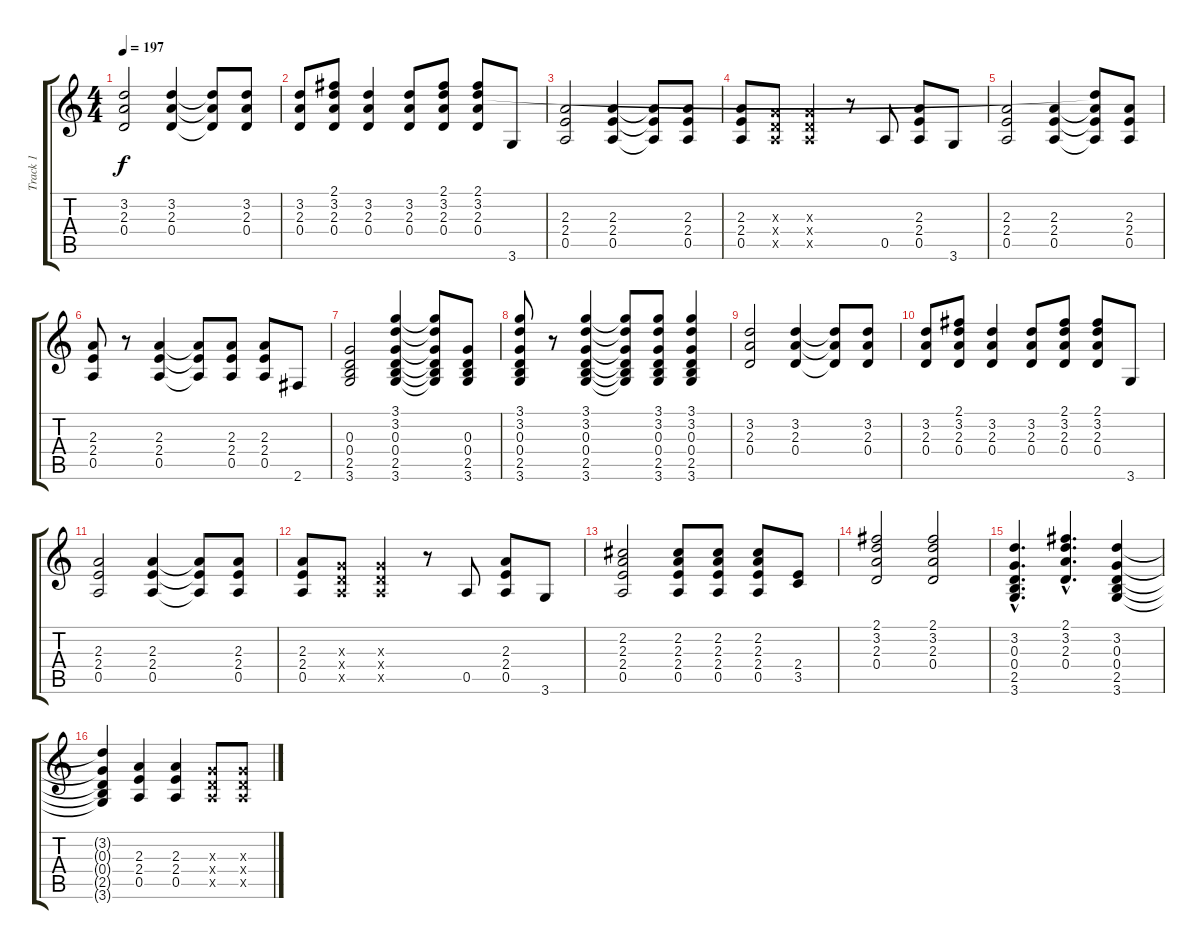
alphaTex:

\track ("Track 1" "Track 1") {instrument distortionguitar}
\staff {score tabs}
\tuning (E4 B3 G3 D3 A2 E2) {hide}
\ts (4 4)
\tempo 197
\clef g2
\ks c
(3.2 2.3 0.4).2{dy f} (3.2 2.3 0.4).4 (3.2{t} 2.3{t} 0.4{t}).8 (3.2 2.3 0.4).8 |
(3.2 2.3 0.4).8 (2.1 3.2 2.3 0.4).8 (3.2 2.3 0.4).4 (3.2 2.3 0.4).8 (2.1 3.2 2.3 0.4).8 (2.1 3.2 2.3 0.4).8 3.6.8 |
(2.3 2.4 0.5).2 (2.3 2.4 0.5).4 (2.3{t} 2.4{t} 0.5{t}).8 (2.3 2.4 0.5).8 |
(2.3 2.4 0.5).8 (0.3{x} 0.4{x} 0.5{x}).8 (0.3{x} 0.4{x} 0.5{x}).4 r.8 0.5.8 (2.3 2.4 0.5).8 3.6.8 |
(2.3 2.4 0.5).2 (2.3 2.4 0.5).4 (3.2{t} 2.3{t} 2.4{t} 0.5{t}).8 (2.3 2.4 0.5).8 |
(2.3 2.4 0.5).8 r.8 (2.3 2.4 0.5).4 (2.3{t} 2.4{t} 0.5{t}).8 (2.3 2.4 0.5).8 (2.3 2.4 0.5).8 2.6.8 |
(0.3 0.4 2.5 3.6).2 (3.1 3.2 0.3 0.4 2.5 3.6).4 (3.1{t} 3.2{t} 0.3{t} 0.4{t} 2.5{t} 3.6{t}).8 (0.3 0.4 2.5 3.6).8 |
(3.1 3.2 0.3 0.4 2.5 3.6).8 r.8 (3.1 3.2 0.3 0.4 2.5 3.6).4 (3.1{t} 3.2{t} 0.3{t} 0.4{t} 2.5{t} 3.6{t}).8 (3.1 3.2 0.3 0.4 2.5 3.6).8 (3.1 3.2 0.3 0.4 2.5 3.6).4 |
(3.2 2.3 0.4).2 (3.2 2.3 0.4).4 (3.2{t} 2.3{t} 0.4{t}).8 (3.2 2.3 0.4).8 |
(3.2 2.3 0.4).8 (2.1 3.2 2.3 0.4).8 (3.2 2.3 0.4).4 (3.2 2.3 0.4).8 (2.1 3.2 2.3 0.4).8 (2.1 3.2 2.3 0.4).8 3.6.8 |
(2.3 2.4 0.5).2 (2.3 2.4 0.5).4 (2.3{t} 2.4{t} 0.5{t}).8 (2.3 2.4 0.5).8 |
(2.3 2.4 0.5).8 (0.3{x} 0.4{x} 0.5{x}).8 (0.3{x} 0.4{x} 0.5{x}).4 r.8 0.5.8 (2.3 2.4 0.5).8 3.6.8 |
(2.2 2.3 2.4 0.5).2 (2.2 2.3 2.4 0.5).8 (2.2 2.3 2.4 0.5).8 (2.2 2.3 2.4 0.5).8 (2.4 3.5).8 |
(2.1 3.2 2.3 0.4).2 (2.1 3.2 2.3 0.4).2 |
(3.2{hac} 0.3{hac} 0.4{hac} 2.5{hac} 3.6{hac}).4{d} (2.1{hac} 3.2{hac} 2.3{hac} 0.4{hac}).4{d} (3.2 0.3 0.4 2.5 3.6).4 |
(3.2{t} 0.3{t} 0.4{t} 2.5{t} 3.6{t}).4 (2.3 2.4 0.5).4 (2.3 2.4 0.5).4 (0.3{x} 0.4{x} 0.5{x}).8 (0.3{x} 0.4{x} 0.5{x}).8
